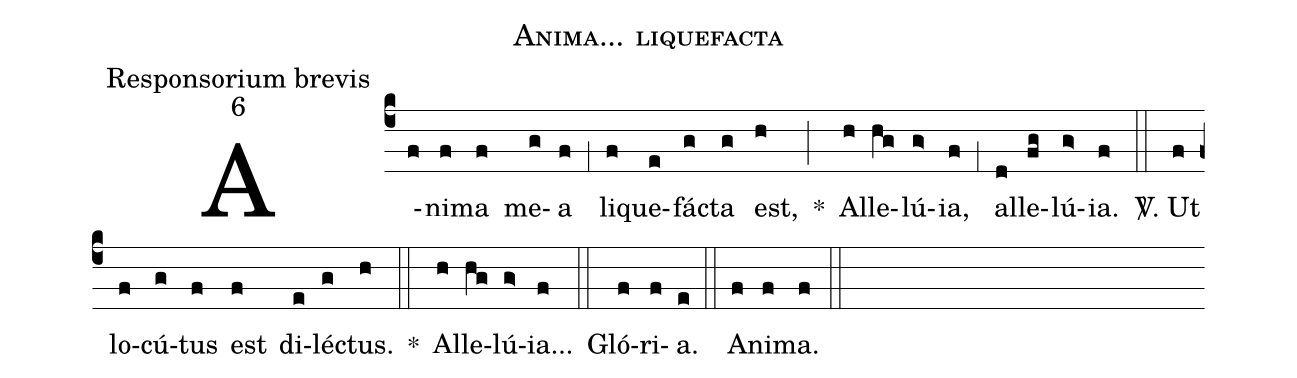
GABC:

name:Anima... liquefacta;
office-part:Responsorium brevis;
mode:6;
%%
(c4) A(f)ni(f)ma(f) me(g)a(f) (,1) li(f)que(e)fá(g)cta(g) est,(h) *(;) Al(h)le(hg)lú(g>)ia,(f) (,1) al(d)le(fg)lú(g>)ia.(f) (::)

<sp>V/</sp>. Ut(f) lo(f)cú(g)tus(f) est(f) di(e)lé(g)ctus.(h) *(::) Al(h)le(hg)lú(g>)ia...(f) (::)

Gló(f)ri(f)a.(e) (::)
A(f)ni(f)ma.(f) (::)
